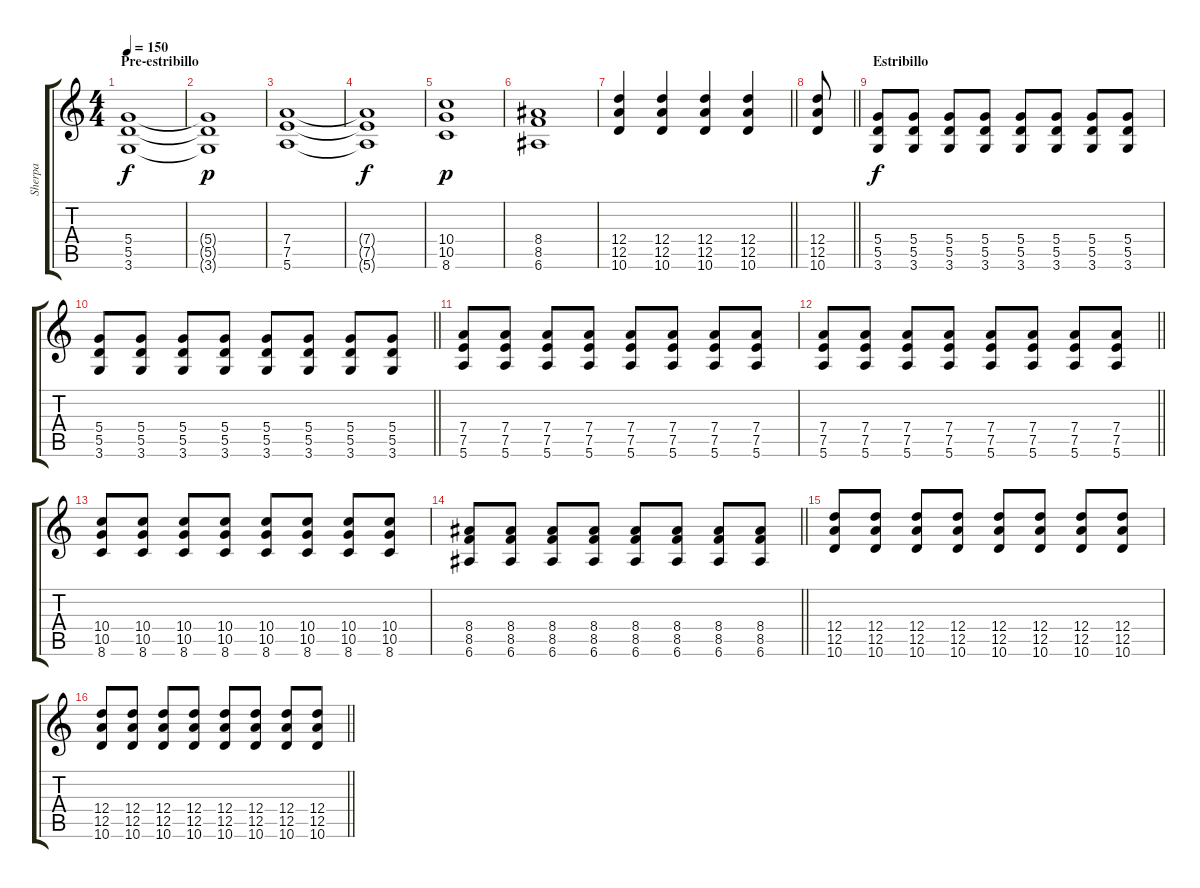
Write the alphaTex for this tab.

\track ("Sherpa" "Sherpa") {instrument distortionguitar}
\staff {score tabs}
\tuning (E4 B3 G3 D3 A2 E2) {hide}
\ts (4 4)
\section ("" "Pre-estribillo")
\tempo 150
\clef g2
\ks c
(5.4 5.5 3.6).1{dy f} |
(5.4{t} 5.5{t} 3.6{t}).1{dy p} |
(7.4 7.5 5.6).1 |
(7.4{t} 7.5{t} 5.6{t}).1{dy f} |
(10.4 10.5 8.6).1{dy p} |
(8.4 8.5 6.6).1 |
\barLineRight lightlight
(12.4 12.5 10.6).4 (12.4 12.5 10.6).4 (12.4 12.5 10.6).4 (12.4 12.5 10.6).4 |
\barLineRight lightlight
(12.4 12.5 10.6).8 |
\section ("" "Estribillo")
(5.4 5.5 3.6).8{dy f} (5.4 5.5 3.6).8 (5.4 5.5 3.6).8 (5.4 5.5 3.6).8 (5.4 5.5 3.6).8 (5.4 5.5 3.6).8 (5.4 5.5 3.6).8 (5.4 5.5 3.6).8 |
\barLineRight lightlight
(5.4 5.5 3.6).8 (5.4 5.5 3.6).8 (5.4 5.5 3.6).8 (5.4 5.5 3.6).8 (5.4 5.5 3.6).8 (5.4 5.5 3.6).8 (5.4 5.5 3.6).8 (5.4 5.5 3.6).8 |
(7.4 7.5 5.6).8 (7.4 7.5 5.6).8 (7.4 7.5 5.6).8 (7.4 7.5 5.6).8 (7.4 7.5 5.6).8 (7.4 7.5 5.6).8 (7.4 7.5 5.6).8 (7.4 7.5 5.6).8 |
\barLineRight lightlight
(7.4 7.5 5.6).8 (7.4 7.5 5.6).8 (7.4 7.5 5.6).8 (7.4 7.5 5.6).8 (7.4 7.5 5.6).8 (7.4 7.5 5.6).8 (7.4 7.5 5.6).8 (7.4 7.5 5.6).8 |
(10.4 10.5 8.6).8 (10.4 10.5 8.6).8 (10.4 10.5 8.6).8 (10.4 10.5 8.6).8 (10.4 10.5 8.6).8 (10.4 10.5 8.6).8 (10.4 10.5 8.6).8 (10.4 10.5 8.6).8 |
\barLineRight lightlight
(8.4 8.5 6.6).8 (8.4 8.5 6.6).8 (8.4 8.5 6.6).8 (8.4 8.5 6.6).8 (8.4 8.5 6.6).8 (8.4 8.5 6.6).8 (8.4 8.5 6.6).8 (8.4 8.5 6.6).8 |
\section ("" "")
(12.4 12.5 10.6).8 (12.4 12.5 10.6).8 (12.4 12.5 10.6).8 (12.4 12.5 10.6).8 (12.4 12.5 10.6).8 (12.4 12.5 10.6).8 (12.4 12.5 10.6).8 (12.4 12.5 10.6).8 |
\barLineRight lightlight
(12.4 12.5 10.6).8 (12.4 12.5 10.6).8 (12.4 12.5 10.6).8 (12.4 12.5 10.6).8 (12.4 12.5 10.6).8 (12.4 12.5 10.6).8 (12.4 12.5 10.6).8 (12.4 12.5 10.6).8
